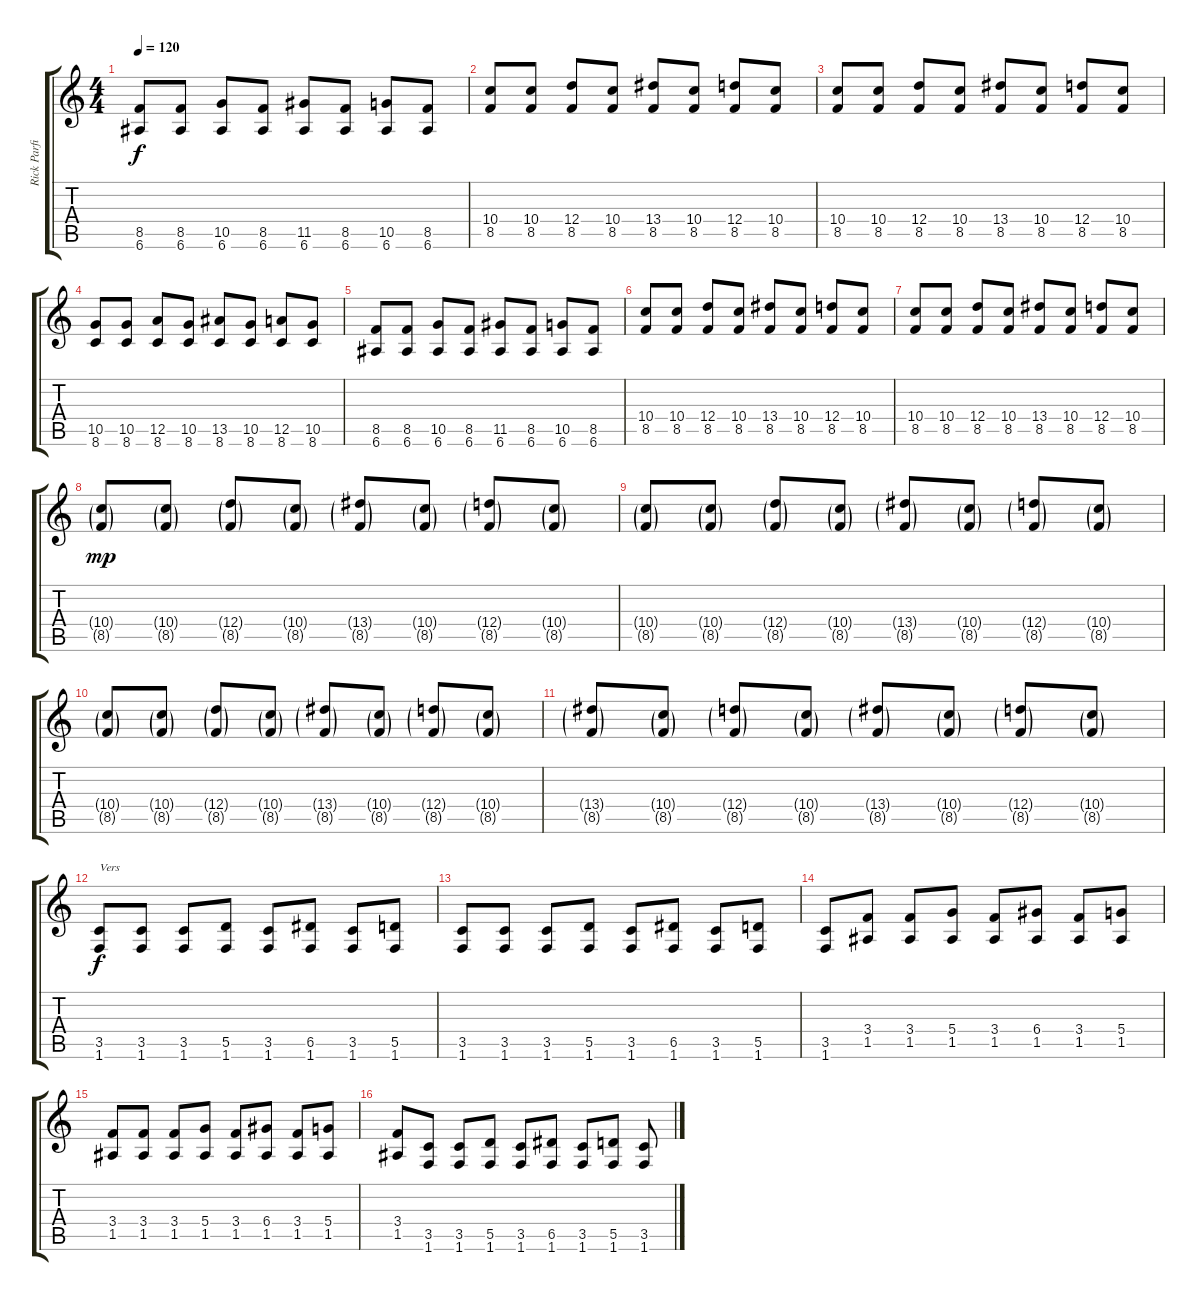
\track ("Rick Parfitt" "Rick Parfi") {instrument overdrivenguitar}
\staff {score tabs}
\tuning (E4 B3 G3 D3 A2 E2) {hide}
\ts (4 4)
\tempo 120
\clef g2
\ks c
(8.5 6.6).8{dy f} (8.5 6.6).8 (10.5 6.6).8 (8.5 6.6).8 (11.5 6.6).8 (8.5 6.6).8 (10.5 6.6).8 (8.5 6.6).8 |
(10.4 8.5).8 (10.4 8.5).8 (12.4 8.5).8 (10.4 8.5).8 (13.4 8.5).8 (10.4 8.5).8 (12.4 8.5).8 (10.4 8.5).8 |
(10.4 8.5).8 (10.4 8.5).8 (12.4 8.5).8 (10.4 8.5).8 (13.4 8.5).8 (10.4 8.5).8 (12.4 8.5).8 (10.4 8.5).8 |
(10.5 8.6).8 (10.5 8.6).8 (12.5 8.6).8 (10.5 8.6).8 (13.5 8.6).8 (10.5 8.6).8 (12.5 8.6).8 (10.5 8.6).8 |
(8.5 6.6).8 (8.5 6.6).8 (10.5 6.6).8 (8.5 6.6).8 (11.5 6.6).8 (8.5 6.6).8 (10.5 6.6).8 (8.5 6.6).8 |
(10.4 8.5).8 (10.4 8.5).8 (12.4 8.5).8 (10.4 8.5).8 (13.4 8.5).8 (10.4 8.5).8 (12.4 8.5).8 (10.4 8.5).8 |
(10.4 8.5).8 (10.4 8.5).8 (12.4 8.5).8 (10.4 8.5).8 (13.4 8.5).8 (10.4 8.5).8 (12.4 8.5).8 (10.4 8.5).8 |
(10.4{g} 8.5{g}).8{dy mp} (10.4{g} 8.5{g}).8 (12.4{g} 8.5{g}).8 (10.4{g} 8.5{g}).8 (13.4{g} 8.5{g}).8 (10.4{g} 8.5{g}).8 (12.4{g} 8.5{g}).8 (10.4{g} 8.5{g}).8 |
(10.4{g} 8.5{g}).8 (10.4{g} 8.5{g}).8 (12.4{g} 8.5{g}).8 (10.4{g} 8.5{g}).8 (13.4{g} 8.5{g}).8 (10.4{g} 8.5{g}).8 (12.4{g} 8.5{g}).8 (10.4{g} 8.5{g}).8 |
(10.4{g} 8.5{g}).8 (10.4{g} 8.5{g}).8 (12.4{g} 8.5{g}).8 (10.4{g} 8.5{g}).8 (13.4{g} 8.5{g}).8 (10.4{g} 8.5{g}).8 (12.4{g} 8.5{g}).8 (10.4{g} 8.5{g}).8 |
(13.4{g} 8.5{g}).8 (10.4{g} 8.5{g}).8 (12.4{g} 8.5{g}).8 (10.4{g} 8.5{g}).8 (13.4{g} 8.5{g}).8 (10.4{g} 8.5{g}).8 (12.4{g} 8.5{g}).8 (10.4{g} 8.5{g}).8 |
(3.5 1.6).8{txt "Vers" dy f} (3.5 1.6).8 (3.5 1.6).8 (5.5 1.6).8 (3.5 1.6).8 (6.5 1.6).8 (3.5 1.6).8 (5.5 1.6).8 |
(3.5 1.6).8 (3.5 1.6).8 (3.5 1.6).8 (5.5 1.6).8 (3.5 1.6).8 (6.5 1.6).8 (3.5 1.6).8 (5.5 1.6).8 |
(3.5 1.6).8 (3.4 1.5).8 (3.4 1.5).8 (5.4 1.5).8 (3.4 1.5).8 (6.4 1.5).8 (3.4 1.5).8 (5.4 1.5).8 |
(3.4 1.5).8 (3.4 1.5).8 (3.4 1.5).8 (5.4 1.5).8 (3.4 1.5).8 (6.4 1.5).8 (3.4 1.5).8 (5.4 1.5).8 |
(3.4 1.5).8 (3.5 1.6).8 (3.5 1.6).8 (5.5 1.6).8 (3.5 1.6).8 (6.5 1.6).8 (3.5 1.6).8 (5.5 1.6).8 (3.5 1.6).8
